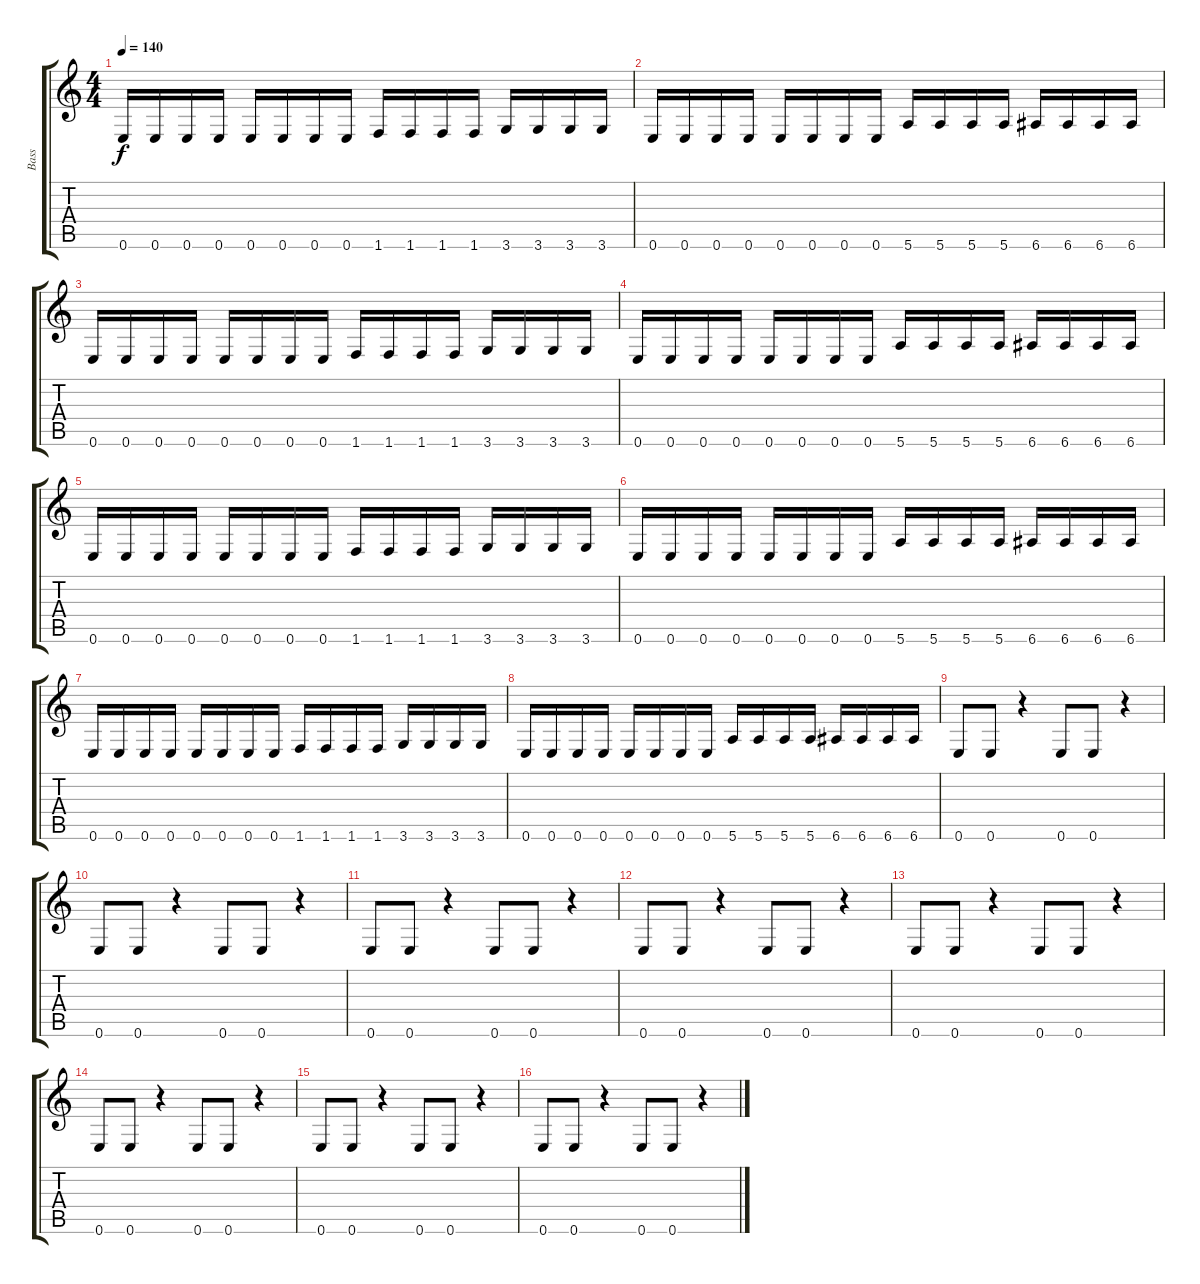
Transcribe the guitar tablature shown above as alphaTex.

\track ("Bass" "Bass") {instrument electricbasspick}
\staff {score tabs}
\tuning (E4 B3 G3 D3 A2 E2) {hide}
\ts (4 4)
\tempo 140
\clef g2
\ks c
0.6.16{dy f} 0.6.16 0.6.16 0.6.16 0.6.16 0.6.16 0.6.16 0.6.16 1.6.16 1.6.16 1.6.16 1.6.16 3.6.16 3.6.16 3.6.16 3.6.16 |
0.6.16 0.6.16 0.6.16 0.6.16 0.6.16 0.6.16 0.6.16 0.6.16 5.6.16 5.6.16 5.6.16 5.6.16 6.6.16 6.6.16 6.6.16 6.6.16 |
0.6.16 0.6.16 0.6.16 0.6.16 0.6.16 0.6.16 0.6.16 0.6.16 1.6.16 1.6.16 1.6.16 1.6.16 3.6.16 3.6.16 3.6.16 3.6.16 |
0.6.16 0.6.16 0.6.16 0.6.16 0.6.16 0.6.16 0.6.16 0.6.16 5.6.16 5.6.16 5.6.16 5.6.16 6.6.16 6.6.16 6.6.16 6.6.16 |
0.6.16 0.6.16 0.6.16 0.6.16 0.6.16 0.6.16 0.6.16 0.6.16 1.6.16 1.6.16 1.6.16 1.6.16 3.6.16 3.6.16 3.6.16 3.6.16 |
0.6.16 0.6.16 0.6.16 0.6.16 0.6.16 0.6.16 0.6.16 0.6.16 5.6.16 5.6.16 5.6.16 5.6.16 6.6.16 6.6.16 6.6.16 6.6.16 |
0.6.16 0.6.16 0.6.16 0.6.16 0.6.16 0.6.16 0.6.16 0.6.16 1.6.16 1.6.16 1.6.16 1.6.16 3.6.16 3.6.16 3.6.16 3.6.16 |
0.6.16 0.6.16 0.6.16 0.6.16 0.6.16 0.6.16 0.6.16 0.6.16 5.6.16 5.6.16 5.6.16 5.6.16 6.6.16 6.6.16 6.6.16 6.6.16 |
0.6.8 0.6.8 r.4 0.6.8 0.6.8 r.4 |
0.6.8 0.6.8 r.4 0.6.8 0.6.8 r.4 |
0.6.8 0.6.8 r.4 0.6.8 0.6.8 r.4 |
0.6.8 0.6.8 r.4 0.6.8 0.6.8 r.4 |
0.6.8 0.6.8 r.4 0.6.8 0.6.8 r.4 |
0.6.8 0.6.8 r.4 0.6.8 0.6.8 r.4 |
0.6.8 0.6.8 r.4 0.6.8 0.6.8 r.4 |
0.6.8 0.6.8 r.4 0.6.8 0.6.8 r.4
